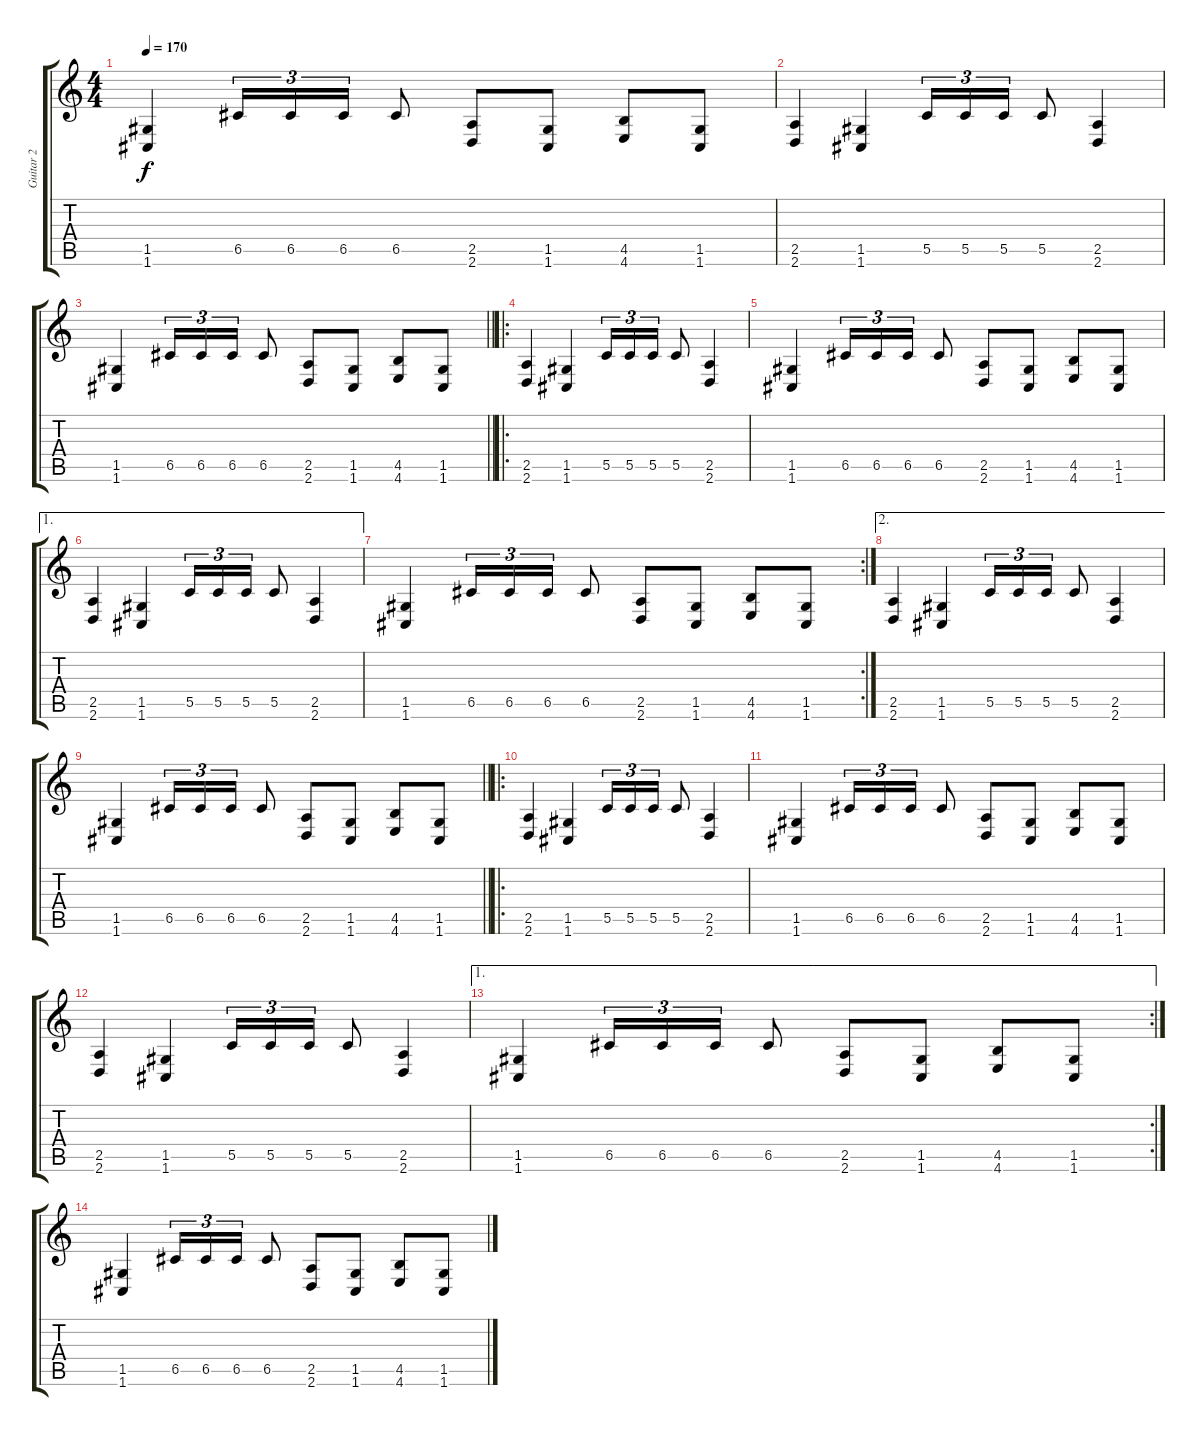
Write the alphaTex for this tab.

\track ("Guitar 2" "Guitar 2") {instrument distortionguitar}
\staff {score tabs}
\tuning (D4 A3 F3 C3 G2 C2) {hide}
\ts (4 4)
\tempo 170
\clef g2
\ks c
(1.5 1.6).4{dy f} 6.5.16{tu (3 2)} 6.5.16{tu (3 2)} 6.5.16{tu (3 2)} 6.5.8 (2.5 2.6).8 (1.5 1.6).8 (4.5 4.6).8 (1.5 1.6).8 |
(2.5 2.6).4 (1.5 1.6).4 5.5.16{tu (3 2)} 5.5.16{tu (3 2)} 5.5.16{tu (3 2)} 5.5.8 (2.5 2.6).4 |
\barLineRight lightlight
(1.5 1.6).4 6.5.16{tu (3 2)} 6.5.16{tu (3 2)} 6.5.16{tu (3 2)} 6.5.8 (2.5 2.6).8 (1.5 1.6).8 (4.5 4.6).8 (1.5 1.6).8 |
\ro
\section ("" "")
(2.5 2.6).4 (1.5 1.6).4 5.5.16{tu (3 2)} 5.5.16{tu (3 2)} 5.5.16{tu (3 2)} 5.5.8 (2.5 2.6).4 |
(1.5 1.6).4 6.5.16{tu (3 2)} 6.5.16{tu (3 2)} 6.5.16{tu (3 2)} 6.5.8 (2.5 2.6).8 (1.5 1.6).8 (4.5 4.6).8 (1.5 1.6).8 |
\ae 1
(2.5 2.6).4 (1.5 1.6).4 5.5.16{tu (3 2)} 5.5.16{tu (3 2)} 5.5.16{tu (3 2)} 5.5.8 (2.5 2.6).4 |
\rc 2
(1.5 1.6).4 6.5.16{tu (3 2)} 6.5.16{tu (3 2)} 6.5.16{tu (3 2)} 6.5.8 (2.5 2.6).8 (1.5 1.6).8 (4.5 4.6).8 (1.5 1.6).8 |
\ae 2
(2.5 2.6).4 (1.5 1.6).4 5.5.16{tu (3 2)} 5.5.16{tu (3 2)} 5.5.16{tu (3 2)} 5.5.8 (2.5 2.6).4 |
\barLineRight lightlight
(1.5 1.6).4 6.5.16{tu (3 2)} 6.5.16{tu (3 2)} 6.5.16{tu (3 2)} 6.5.8 (2.5 2.6).8 (1.5 1.6).8 (4.5 4.6).8 (1.5 1.6).8 |
\ro
\section ("" "")
(2.5 2.6).4 (1.5 1.6).4 5.5.16{tu (3 2)} 5.5.16{tu (3 2)} 5.5.16{tu (3 2)} 5.5.8 (2.5 2.6).4 |
(1.5 1.6).4 6.5.16{tu (3 2)} 6.5.16{tu (3 2)} 6.5.16{tu (3 2)} 6.5.8 (2.5 2.6).8 (1.5 1.6).8 (4.5 4.6).8 (1.5 1.6).8 |
(2.5 2.6).4 (1.5 1.6).4 5.5.16{tu (3 2)} 5.5.16{tu (3 2)} 5.5.16{tu (3 2)} 5.5.8 (2.5 2.6).4 |
\ae 1
\rc 2
(1.5 1.6).4 6.5.16{tu (3 2)} 6.5.16{tu (3 2)} 6.5.16{tu (3 2)} 6.5.8 (2.5 2.6).8 (1.5 1.6).8 (4.5 4.6).8 (1.5 1.6).8 |
(1.5 1.6).4 6.5.16{tu (3 2)} 6.5.16{tu (3 2)} 6.5.16{tu (3 2)} 6.5.8 (2.5 2.6).8 (1.5 1.6).8 (4.5 4.6).8 (1.5 1.6).8
